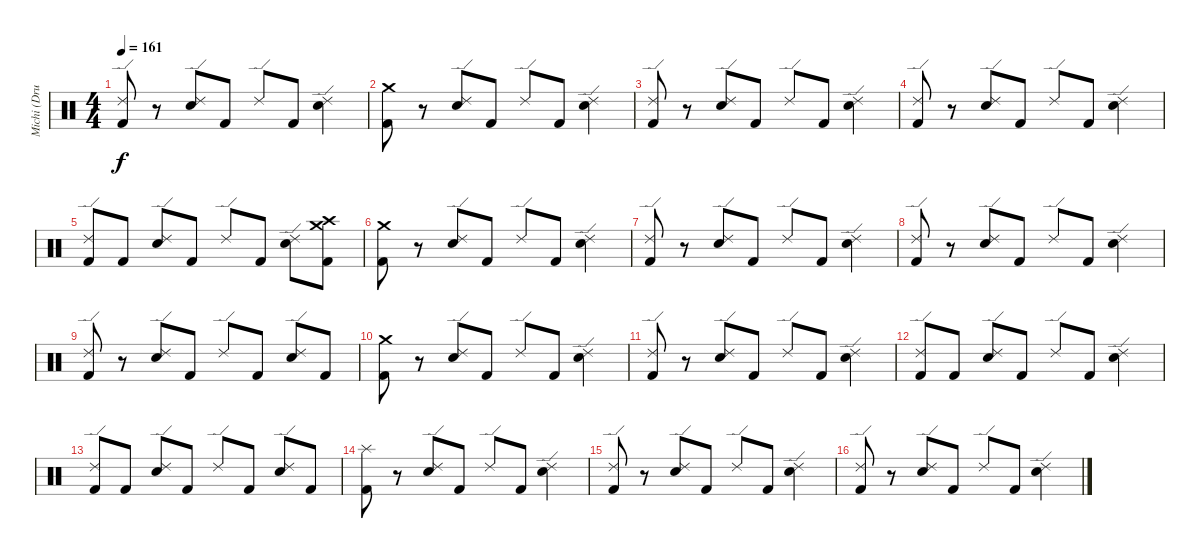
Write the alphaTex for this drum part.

\track ("Michi (Drums)" "Michi (Dru") {instrument percussion}
\staff {score}
\articulation defaults
\ts (4 4)
\tempo 161
\clef neutral
\ks c
("Ride (edge) 2" "Kick (hit) 2").8{dy f} r.8 ("Ride (edge) 2" "Electric Snare (hit)").8 "Kick (hit) 2".8 "Ride (edge) 2".8 "Kick (hit) 2".8 ("Ride (edge) 2" "Electric Snare (hit)").4 |
("Crash medium (hit)" "Kick (hit) 2").8 r.8 ("Ride (edge) 2" "Electric Snare (hit)").8 "Kick (hit) 2".8 "Ride (edge) 2".8 "Kick (hit) 2".8 ("Ride (edge) 2" "Electric Snare (hit)").4 |
("Ride (edge) 2" "Kick (hit) 2").8 r.8 ("Ride (edge) 2" "Electric Snare (hit)").8 "Kick (hit) 2".8 "Ride (edge) 2".8 "Kick (hit) 2".8 ("Ride (edge) 2" "Electric Snare (hit)").4 |
("Ride (edge) 2" "Kick (hit) 2").8 r.8 ("Ride (edge) 2" "Electric Snare (hit)").8 "Kick (hit) 2".8 "Ride (edge) 2".8 "Kick (hit) 2".8 ("Ride (edge) 2" "Electric Snare (hit)").4 |
("Ride (edge) 2" "Kick (hit) 2").8 "Kick (hit) 2".8 ("Ride (edge) 2" "Electric Snare (hit)").8 "Kick (hit) 2".8 "Ride (edge) 2".8 "Kick (hit) 2".8 ("Ride (edge) 2" "Electric Snare (hit)").8 ("Crash high (hit)" "Crash medium (hit)" "Kick (hit) 2").8 |
("Crash medium (hit)" "Kick (hit) 2").8 r.8 ("Ride (edge) 2" "Electric Snare (hit)").8 "Kick (hit) 2".8 "Ride (edge) 2".8 "Kick (hit) 2".8 ("Ride (edge) 2" "Electric Snare (hit)").4 |
("Ride (edge) 2" "Kick (hit) 2").8 r.8 ("Ride (edge) 2" "Electric Snare (hit)").8 "Kick (hit) 2".8 "Ride (edge) 2".8 "Kick (hit) 2".8 ("Ride (edge) 2" "Electric Snare (hit)").4 |
("Ride (edge) 2" "Kick (hit) 2").8 r.8 ("Ride (edge) 2" "Electric Snare (hit)").8 "Kick (hit) 2".8 "Ride (edge) 2".8 "Kick (hit) 2".8 ("Ride (edge) 2" "Electric Snare (hit)").4 |
("Ride (edge) 2" "Kick (hit) 2").8 r.8 ("Ride (edge) 2" "Electric Snare (hit)").8 "Kick (hit) 2".8 "Ride (edge) 2".8 "Kick (hit) 2".8 ("Ride (edge) 2" "Electric Snare (hit)").8 "Kick (hit) 2".8 |
("Crash medium (hit)" "Kick (hit) 2").8 r.8 ("Ride (edge) 2" "Electric Snare (hit)").8 "Kick (hit) 2".8 "Ride (edge) 2".8 "Kick (hit) 2".8 ("Ride (edge) 2" "Electric Snare (hit)").4 |
("Ride (edge) 2" "Kick (hit) 2").8 r.8 ("Ride (edge) 2" "Electric Snare (hit)").8 "Kick (hit) 2".8 "Ride (edge) 2".8 "Kick (hit) 2".8 ("Ride (edge) 2" "Electric Snare (hit)").4 |
("Ride (edge) 2" "Kick (hit) 2").8 "Kick (hit) 2".8 ("Ride (edge) 2" "Electric Snare (hit)").8 "Kick (hit) 2".8 "Ride (edge) 2".8 "Kick (hit) 2".8 ("Ride (edge) 2" "Electric Snare (hit)").4 |
("Ride (edge) 2" "Kick (hit) 2").8 "Kick (hit) 2".8 ("Ride (edge) 2" "Electric Snare (hit)").8 "Kick (hit) 2".8 "Ride (edge) 2".8 "Kick (hit) 2".8 ("Ride (edge) 2" "Electric Snare (hit)").8 "Kick (hit) 2".8 |
("Splash (hit)" "Kick (hit) 2").8 r.8 ("Ride (edge) 2" "Electric Snare (hit)").8 "Kick (hit) 2".8 "Ride (edge) 2".8 "Kick (hit) 2".8 ("Ride (edge) 2" "Electric Snare (hit)").4 |
("Ride (edge) 2" "Kick (hit) 2").8 r.8 ("Ride (edge) 2" "Electric Snare (hit)").8 "Kick (hit) 2".8 "Ride (edge) 2".8 "Kick (hit) 2".8 ("Ride (edge) 2" "Electric Snare (hit)").4 |
("Ride (edge) 2" "Kick (hit) 2").8 r.8 ("Ride (edge) 2" "Electric Snare (hit)").8 "Kick (hit) 2".8 "Ride (edge) 2".8 "Kick (hit) 2".8 ("Ride (edge) 2" "Electric Snare (hit)").4
